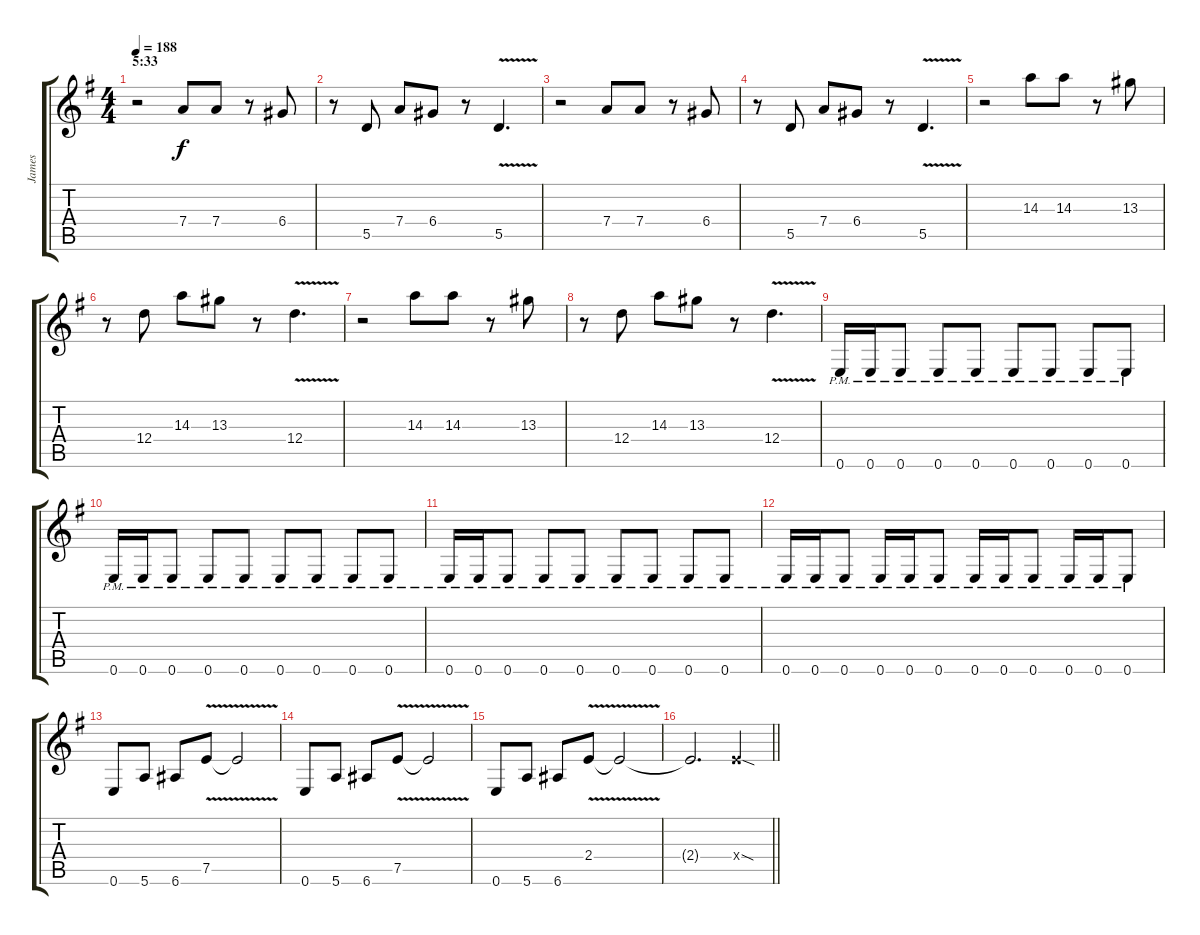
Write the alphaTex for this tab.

\track ("James" "James") {instrument distortionguitar}
\staff {score tabs}
\tuning (E4 B3 G3 D3 A2 E2) {hide}
\ts (4 4)
\section ("" "5:33")
\tempo 188
\clef g2
\ks eminor
r.2{dy f} 7.4.8 7.4.8 r.8 6.4.8 |
r.8 5.5.8 7.4.8 6.4.8 r.8 5.5{v}.4{d} |
r.2 7.4.8 7.4.8 r.8 6.4.8 |
r.8 5.5.8 7.4.8 6.4.8 r.8 5.5{v}.4{d} |
r.2 14.3.8 14.3.8 r.8 13.3.8 |
r.8 12.4.8 14.3.8 13.3.8 r.8 12.4{v}.4{d} |
r.2 14.3.8 14.3.8 r.8 13.3.8 |
r.8 12.4.8 14.3.8 13.3.8 r.8 12.4{v}.4{d} |
0.6{pm}.16 0.6{pm}.16 0.6{pm}.8 0.6{pm}.8 0.6{pm}.8 0.6{pm}.8 0.6{pm}.8 0.6{pm}.8 0.6{pm}.8 |
0.6{pm}.16 0.6{pm}.16 0.6{pm}.8 0.6{pm}.8 0.6{pm}.8 0.6{pm}.8 0.6{pm}.8 0.6{pm}.8 0.6{pm}.8 |
0.6{pm}.16 0.6{pm}.16 0.6{pm}.8 0.6{pm}.8 0.6{pm}.8 0.6{pm}.8 0.6{pm}.8 0.6{pm}.8 0.6{pm}.8 |
0.6{pm}.16 0.6{pm}.16 0.6{pm}.8 0.6{pm}.16 0.6{pm}.16 0.6{pm}.8 0.6{pm}.16 0.6{pm}.16 0.6{pm}.8 0.6{pm}.16 0.6{pm}.16 0.6{pm}.8 |
0.6.8 5.6.8 6.6.8 7.5{v}.8 7.5{t}.2 |
0.6.8 5.6.8 6.6.8 7.5{v}.8 7.5{t}.2 |
0.6.8 5.6.8 6.6.8 2.4{v}.8 2.4{t}.2 |
\barLineRight lightlight
2.4{t}.2{d} 2.4{sod x}.4
